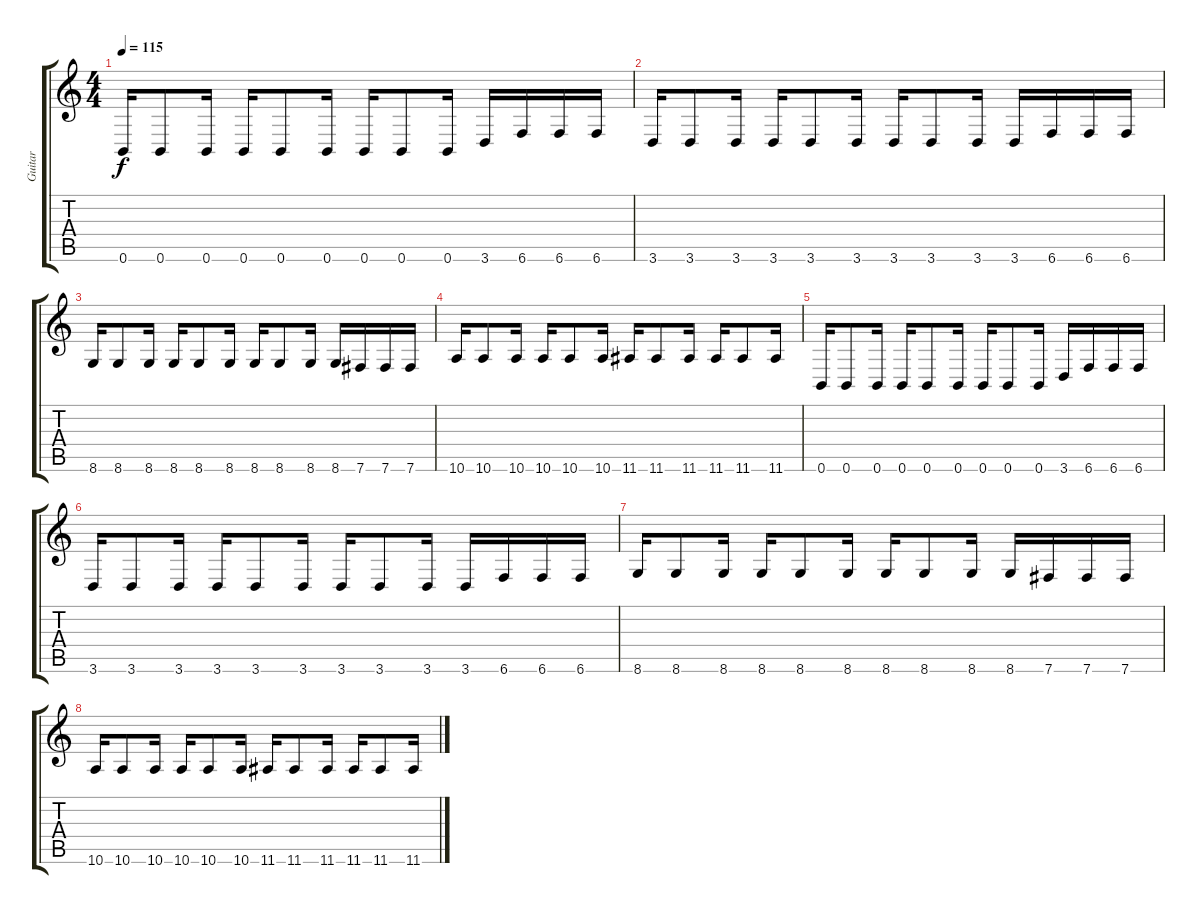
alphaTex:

\track ("Guitar" "Guitar") {instrument distortionguitar}
\staff {score tabs}
\tuning (Db4 Ab3 E3 B2 Gb2 B1) {hide}
\ts (4 4)
\tempo 115
\clef g2
\ks c
0.6.16{dy f} 0.6.8 0.6.16 0.6.16 0.6.8 0.6.16 0.6.16 0.6.8 0.6.16 3.6.16 6.6.16 6.6.16 6.6.16 |
3.6.16 3.6.8 3.6.16 3.6.16 3.6.8 3.6.16 3.6.16 3.6.8 3.6.16 3.6.16 6.6.16 6.6.16 6.6.16 |
8.6.16 8.6.8 8.6.16 8.6.16 8.6.8 8.6.16 8.6.16 8.6.8 8.6.16 8.6.16 7.6.16 7.6.16 7.6.16 |
10.6.16 10.6.8 10.6.16 10.6.16 10.6.8 10.6.16 11.6.16 11.6.8 11.6.16 11.6.16 11.6.8 11.6.16 |
0.6.16 0.6.8 0.6.16 0.6.16 0.6.8 0.6.16 0.6.16 0.6.8 0.6.16 3.6.16 6.6.16 6.6.16 6.6.16 |
3.6.16 3.6.8 3.6.16 3.6.16 3.6.8 3.6.16 3.6.16 3.6.8 3.6.16 3.6.16 6.6.16 6.6.16 6.6.16 |
8.6.16 8.6.8 8.6.16 8.6.16 8.6.8 8.6.16 8.6.16 8.6.8 8.6.16 8.6.16 7.6.16 7.6.16 7.6.16 |
10.6.16 10.6.8 10.6.16 10.6.16 10.6.8 10.6.16 11.6.16 11.6.8 11.6.16 11.6.16 11.6.8 11.6.16
